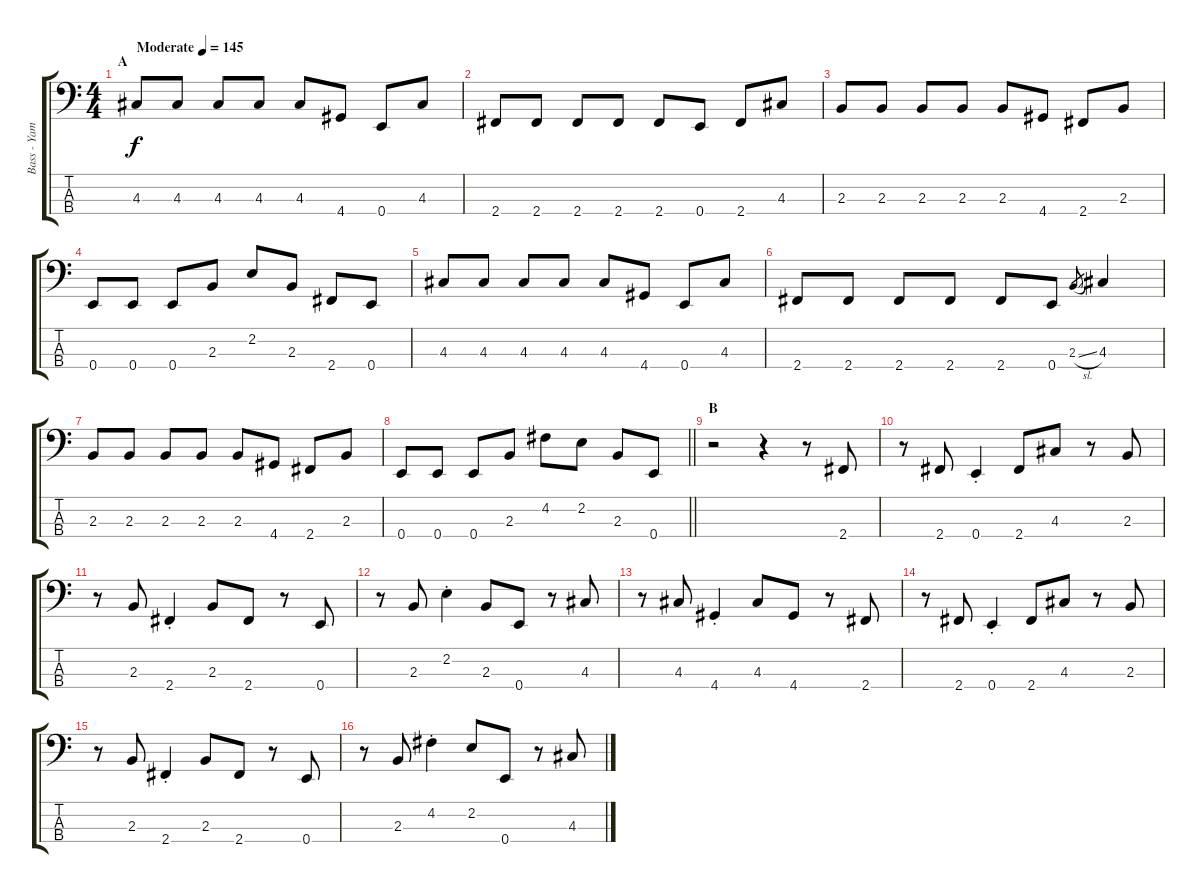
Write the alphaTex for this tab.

\track ("Bass - Yamada" "Bass - Yam") {instrument electricbasspick}
\staff {score tabs}
\tuning (G2 D2 A1 E1) {hide}
\ts (4 4)
\section ("" "A")
\tempo (145 "Moderate")
\clef f4
\ks c
4.3.8{dy f instrument electricbasspick} 4.3.8 4.3.8 4.3.8 4.3.8 4.4.8 0.4.8 4.3.8 |
2.4.8 2.4.8 2.4.8 2.4.8 2.4.8 0.4.8 2.4.8 4.3.8 |
2.3.8 2.3.8 2.3.8 2.3.8 2.3.8 4.4.8 2.4.8 2.3.8 |
0.4.8 0.4.8 0.4.8 2.3.8 2.2.8 2.3.8 2.4.8 0.4.8 |
4.3.8 4.3.8 4.3.8 4.3.8 4.3.8 4.4.8 0.4.8 4.3.8 |
2.4.8 2.4.8 2.4.8 2.4.8 2.4.8 0.4.8 2.3{sl}.8{gr} 4.3.4 |
2.3.8 2.3.8 2.3.8 2.3.8 2.3.8 4.4.8 2.4.8 2.3.8 |
\barLineRight lightlight
0.4.8 0.4.8 0.4.8 2.3.8 4.2.8 2.2.8 2.3.8 0.4.8 |
\section ("" "B")
r.2 r.4 r.8 2.4.8 |
r.8 2.4.8 0.4{st}.4 2.4.8 4.3.8 r.8 2.3.8 |
r.8 2.3.8 2.4{st}.4 2.3.8 2.4.8 r.8 0.4.8 |
r.8 2.3.8 2.2{st}.4 2.3.8 0.4.8 r.8 4.3.8 |
r.8 4.3.8 4.4{st}.4 4.3.8 4.4.8 r.8 2.4.8 |
r.8 2.4.8 0.4{st}.4 2.4.8 4.3.8 r.8 2.3.8 |
r.8 2.3.8 2.4{st}.4 2.3.8 2.4.8 r.8 0.4.8 |
r.8 2.3.8 4.2{st}.4 2.2.8 0.4.8 r.8 4.3.8
